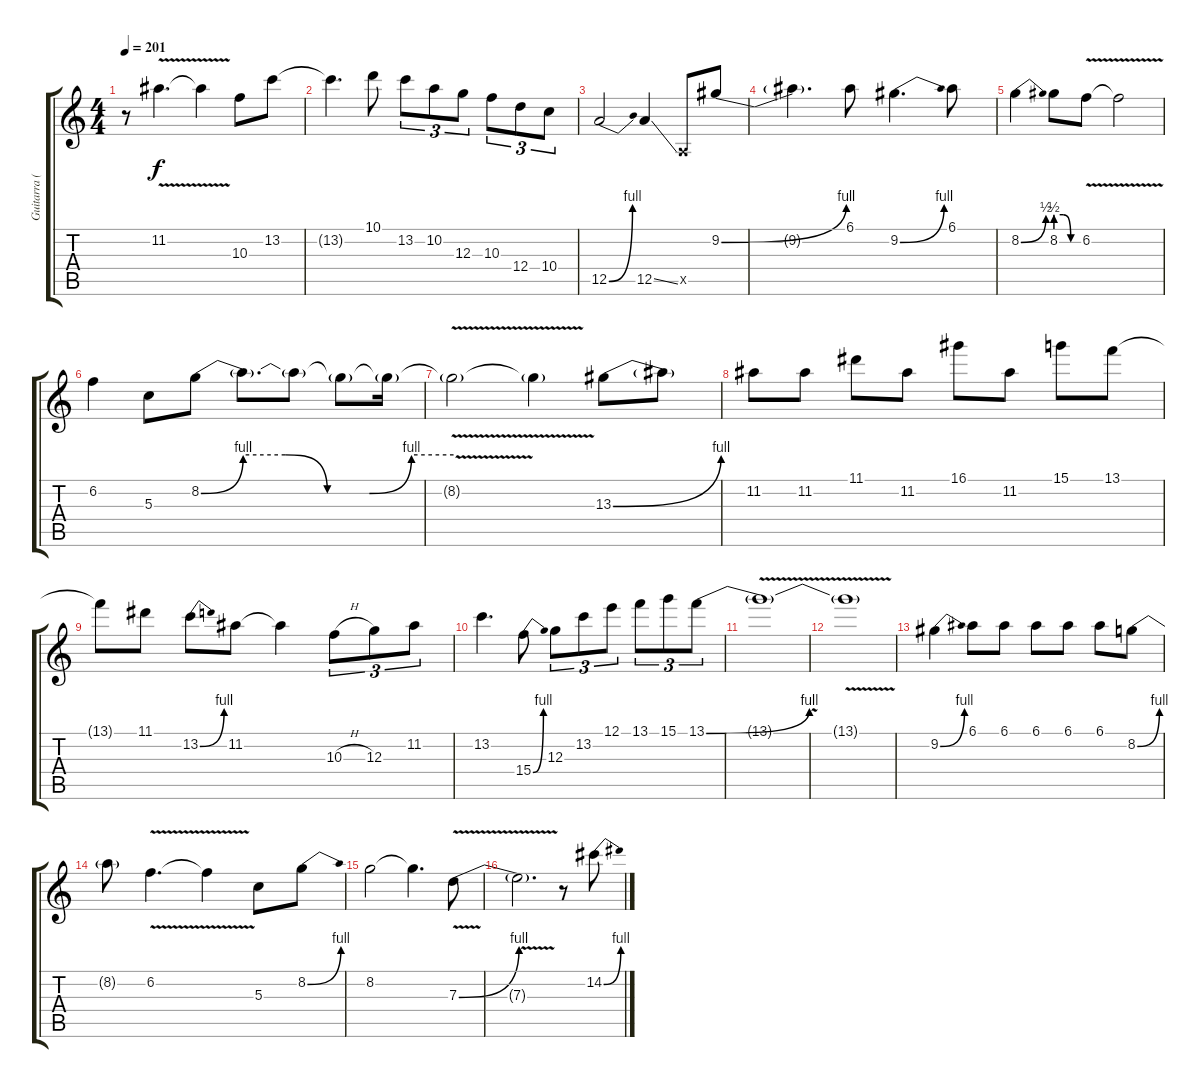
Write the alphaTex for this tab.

\track ("Guitarra (Morse)" "Guitarra (") {instrument electricguitarclean}
\staff {score tabs}
\tuning (E4 B3 G3 D3 A2 E2) {hide}
\ts (4 4)
\tempo 201
\clef g2
\ks c
r.8{dy f} 11.2{v}.4{d} 11.2{t}.4 10.3.8 13.2.8 |
13.2{t}.4{d} 10.1.8 13.2.8{tu (3 2)} 10.2.8{tu (3 2)} 12.3.8{tu (3 2)} 10.3.8{tu (3 2)} 12.4.8{tu (3 2)} 10.4.8{tu (3 2)} |
12.5{be (bend 0 0 60 4)}.2 12.5{ss}.4 0.5{x}.8 9.2{be (bend 0 0 60 4)}.8 |
9.2{t}.4{d} 6.1.8 9.2{be (bend 0 0 60 4)}.4{d} 6.1.8 |
8.2{be (bend 0 0 60 2)}.4 8.2{be (custom 0 2 20 2 40 0 60 0)}.8 6.2{v}.8 6.2{v t}.2 |
6.2.4 5.3.8 8.2{be (custom 0 0 10 4 20 4 30 0 40 0 50 4 60 4)}.8 8.2{t}.8{d} 8.2{t}.8 8.2{t}.8 8.2{t}.16 |
8.2{v t}.2 8.2{v t}.4 13.3{be (bend 0 0 60 4)}.8 13.3{t}.8 |
11.2.8 11.2.8 11.1.8 11.2.8 16.1.8 11.2.8 15.1.8 13.1.8 |
13.1{t}.8 11.1.8 13.2{be (bend 0 0 60 4)}.8 11.2.8 11.2{t}.4 10.3{h}.8{tu (3 2)} 12.3.8{tu (3 2)} 11.2.8{tu (3 2)} |
13.2.4{d} 15.4{be (bend 0 0 60 4)}.8 12.3.8{tu (3 2)} 13.2.8{tu (3 2)} 12.1.8{tu (3 2)} 13.1.8{tu (3 2)} 15.1.8{tu (3 2)} 13.1{be (bend 0 0 60 4)}.8{tu (3 2)} |
13.1{v t}.1 |
13.1{t}.1 |
9.2{be (bend 0 0 60 4)}.4 6.1.8 6.1.8 6.1.8 6.1.8 6.1.8 8.2{be (bend 0 0 60 4)}.8 |
8.2{t}.8 6.2{v}.4{d} 6.2{t}.4 5.3.8 8.2{be (bend 0 0 60 4)}.8 |
8.2.2 8.2{t}.4{d} 7.3{be (bend 0 0 60 4) v}.8 |
7.3{v t}.2{d} r.8 14.2{be (bend 0 0 60 4)}.8
